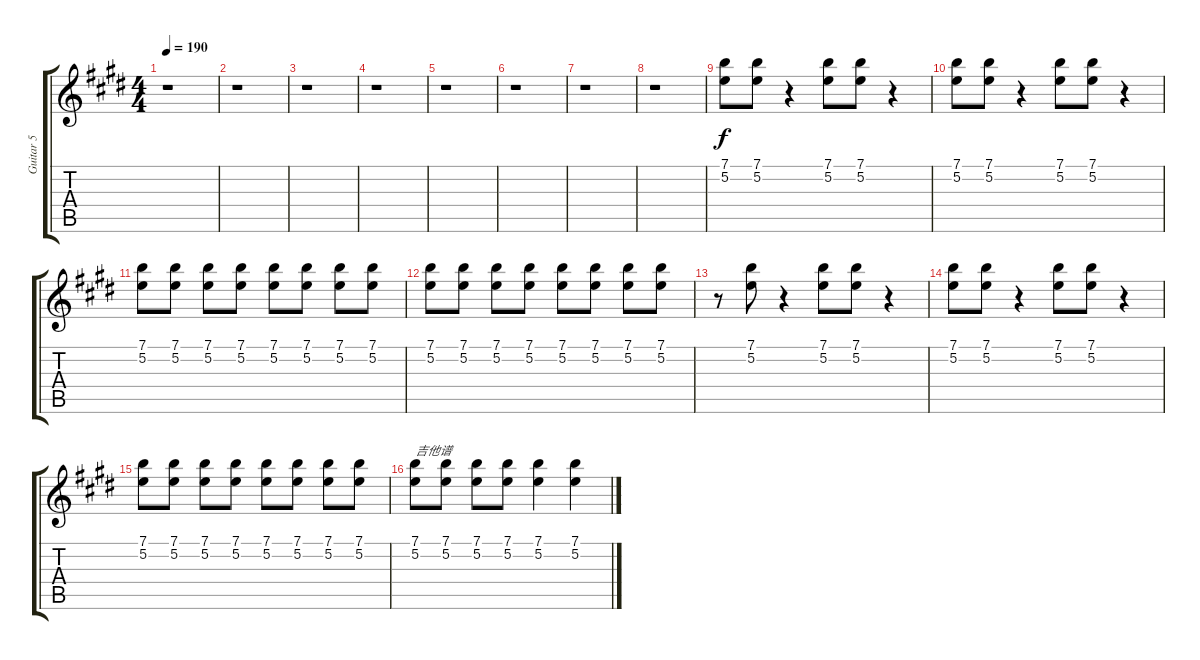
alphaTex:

\track ("Guitar 5" "Guitar 5") {instrument distortionguitar}
\staff {score tabs}
\tuning (E4 B3 G3 D3 A2 E2) {hide}
\ts (4 4)
\tempo 190
\clef g2
\ks e
r.1{dy f} |
r.1 |
r.1 |
r.1 |
r.1 |
r.1 |
r.1 |
r.1 |
(7.1 5.2).8 (7.1 5.2).8 r.4 (7.1 5.2).8 (7.1 5.2).8 r.4 |
(7.1 5.2).8 (7.1 5.2).8 r.4 (7.1 5.2).8 (7.1 5.2).8 r.4 |
(7.1 5.2).8 (7.1 5.2).8 (7.1 5.2).8 (7.1 5.2).8 (7.1 5.2).8 (7.1 5.2).8 (7.1 5.2).8 (7.1 5.2).8 |
(7.1 5.2).8 (7.1 5.2).8 (7.1 5.2).8 (7.1 5.2).8 (7.1 5.2).8 (7.1 5.2).8 (7.1 5.2).8 (7.1 5.2).8 |
r.8 (7.1 5.2).8 r.4 (7.1 5.2).8 (7.1 5.2).8 r.4 |
(7.1 5.2).8 (7.1 5.2).8 r.4 (7.1 5.2).8 (7.1 5.2).8 r.4 |
(7.1 5.2).8 (7.1 5.2).8 (7.1 5.2).8 (7.1 5.2).8 (7.1 5.2).8 (7.1 5.2).8 (7.1 5.2).8 (7.1 5.2).8 |
(7.1 5.2).8{txt "吉他谱"} (7.1 5.2).8 (7.1 5.2).8 (7.1 5.2).8 (7.1 5.2).4 (7.1 5.2).4
